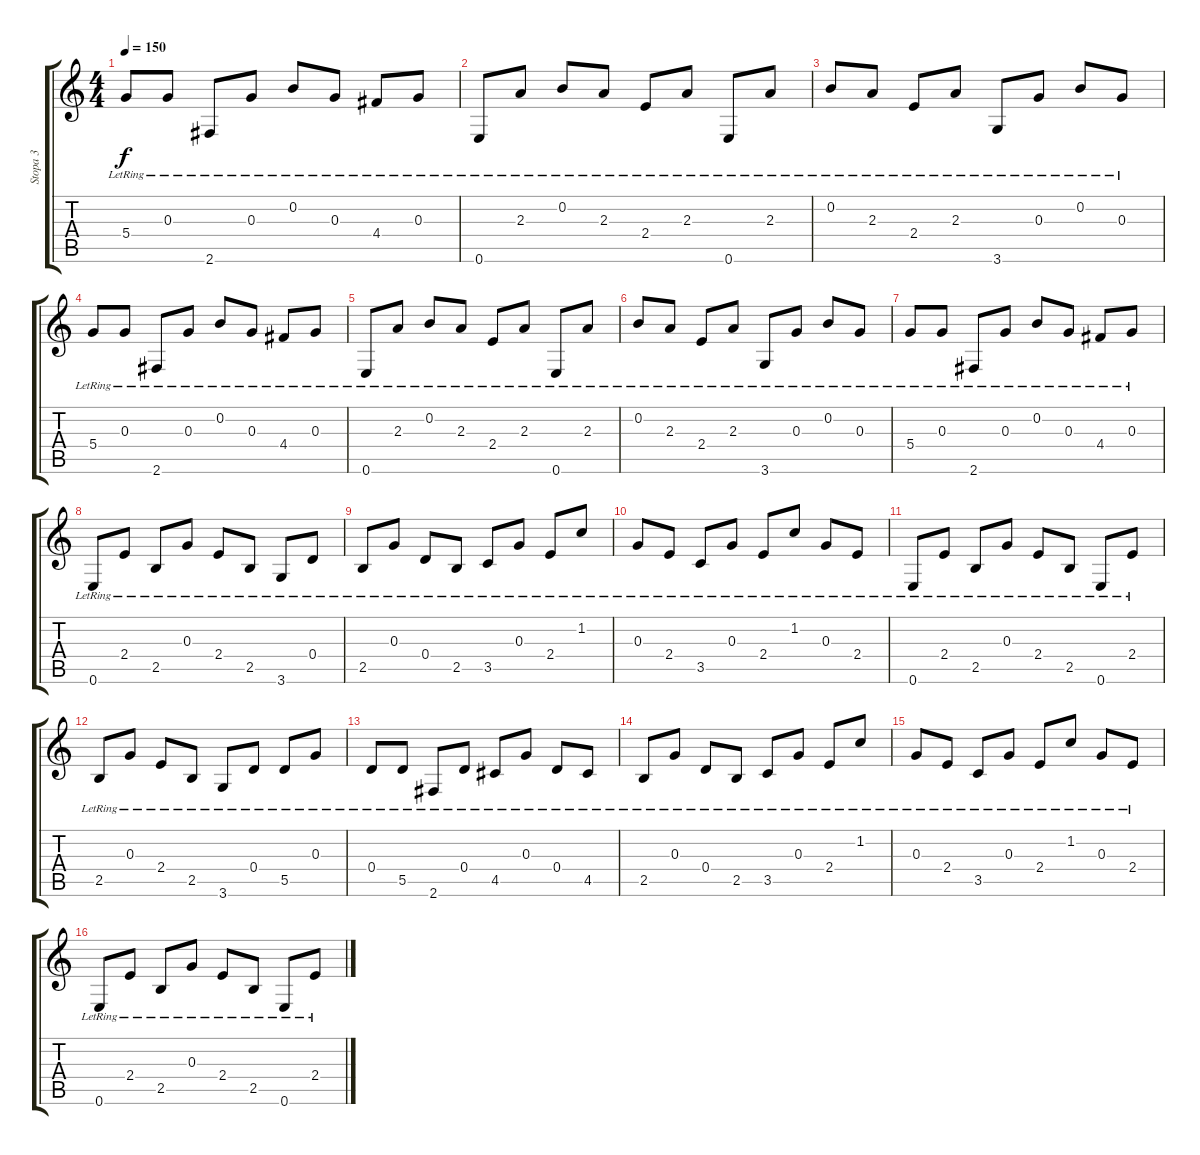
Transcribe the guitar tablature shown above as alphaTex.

\track ("Stopa 3" "Stopa 3") {instrument distortionguitar}
\staff {score tabs}
\tuning (E4 B3 G3 D3 A2 E2) {hide}
\ts (4 4)
\tempo 150
\clef g2
\ks c
5.4{lr}.8{dy f} 0.3{lr}.8 2.6{lr}.8 0.3{lr}.8 0.2{lr}.8 0.3{lr}.8 4.4{lr}.8 0.3{lr}.8 |
0.6{lr}.8 2.3{lr}.8 0.2{lr}.8 2.3{lr}.8 2.4{lr}.8 2.3{lr}.8 0.6{lr}.8 2.3{lr}.8 |
0.2{lr}.8 2.3{lr}.8 2.4{lr}.8 2.3{lr}.8 3.6{lr}.8 0.3{lr}.8 0.2{lr}.8 0.3{lr}.8 |
5.4{lr}.8 0.3{lr}.8 2.6{lr}.8 0.3{lr}.8 0.2{lr}.8 0.3{lr}.8 4.4{lr}.8 0.3{lr}.8 |
0.6{lr}.8 2.3{lr}.8 0.2{lr}.8 2.3{lr}.8 2.4{lr}.8 2.3{lr}.8 0.6{lr}.8 2.3{lr}.8 |
0.2{lr}.8 2.3{lr}.8 2.4{lr}.8 2.3{lr}.8 3.6{lr}.8 0.3{lr}.8 0.2{lr}.8 0.3{lr}.8 |
5.4{lr}.8 0.3{lr}.8 2.6{lr}.8 0.3{lr}.8 0.2{lr}.8 0.3{lr}.8 4.4{lr}.8 0.3{lr}.8 |
0.6{lr}.8 2.4{lr}.8 2.5{lr}.8 0.3{lr}.8 2.4{lr}.8 2.5{lr}.8 3.6{lr}.8 0.4{lr}.8 |
2.5{lr}.8 0.3{lr}.8 0.4{lr}.8 2.5{lr}.8 3.5{lr}.8 0.3{lr}.8 2.4{lr}.8 1.2{lr}.8 |
0.3{lr}.8 2.4{lr}.8 3.5{lr}.8 0.3{lr}.8 2.4{lr}.8 1.2{lr}.8 0.3{lr}.8 2.4{lr}.8 |
0.6{lr}.8 2.4{lr}.8 2.5{lr}.8 0.3{lr}.8 2.4{lr}.8 2.5{lr}.8 0.6{lr}.8 2.4{lr}.8 |
2.5{lr}.8 0.3{lr}.8 2.4{lr}.8 2.5{lr}.8 3.6{lr}.8 0.4{lr}.8 5.5{lr}.8 0.3{lr}.8 |
0.4{lr}.8 5.5{lr}.8 2.6{lr}.8 0.4{lr}.8 4.5{lr}.8 0.3{lr}.8 0.4{lr}.8 4.5{lr}.8 |
2.5{lr}.8 0.3{lr}.8 0.4{lr}.8 2.5{lr}.8 3.5{lr}.8 0.3{lr}.8 2.4{lr}.8 1.2{lr}.8 |
0.3{lr}.8 2.4{lr}.8 3.5{lr}.8 0.3{lr}.8 2.4{lr}.8 1.2{lr}.8 0.3{lr}.8 2.4{lr}.8 |
0.6{lr}.8 2.4{lr}.8 2.5{lr}.8 0.3{lr}.8 2.4{lr}.8 2.5{lr}.8 0.6{lr}.8 2.4{lr}.8
